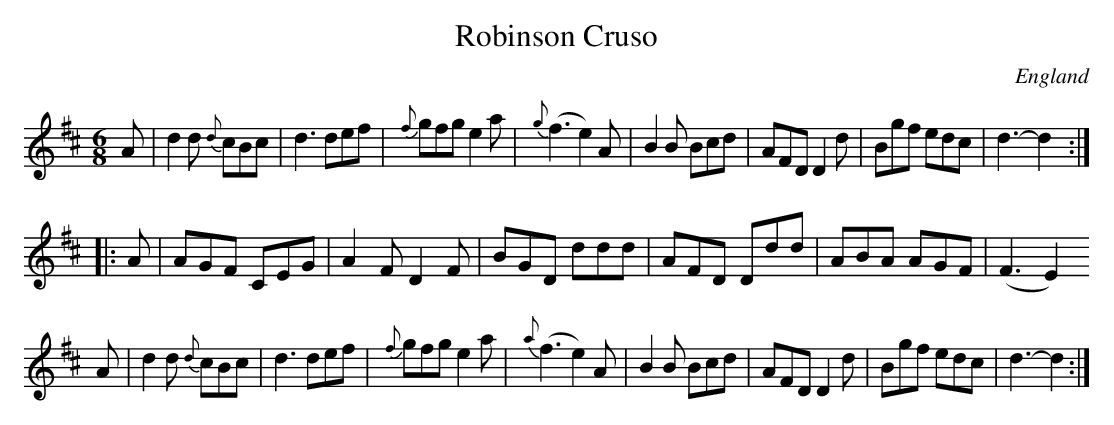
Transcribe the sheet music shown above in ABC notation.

X:1
T:Robinson Cruso
L:1/8
M:6/8
O:England
K:D
A | d2d {d}cBc | d3  def | {f}gfg e2a | {g}(f3 e2) \
A | B2B    Bcd | AFD D2d |    Bgf edc | d3- d2 ::
A | AGF CEG  |  A2F D2F  | BGD    ddd | AFD Ddd | ABA AGF  | (F3  E2)
A | d2d {d}cBc | d3  def | {f}gfg e2a | {a}(f3 e2) \
A | B2B    Bcd | AFD D2d |    Bgf edc | d3- d2 :|
